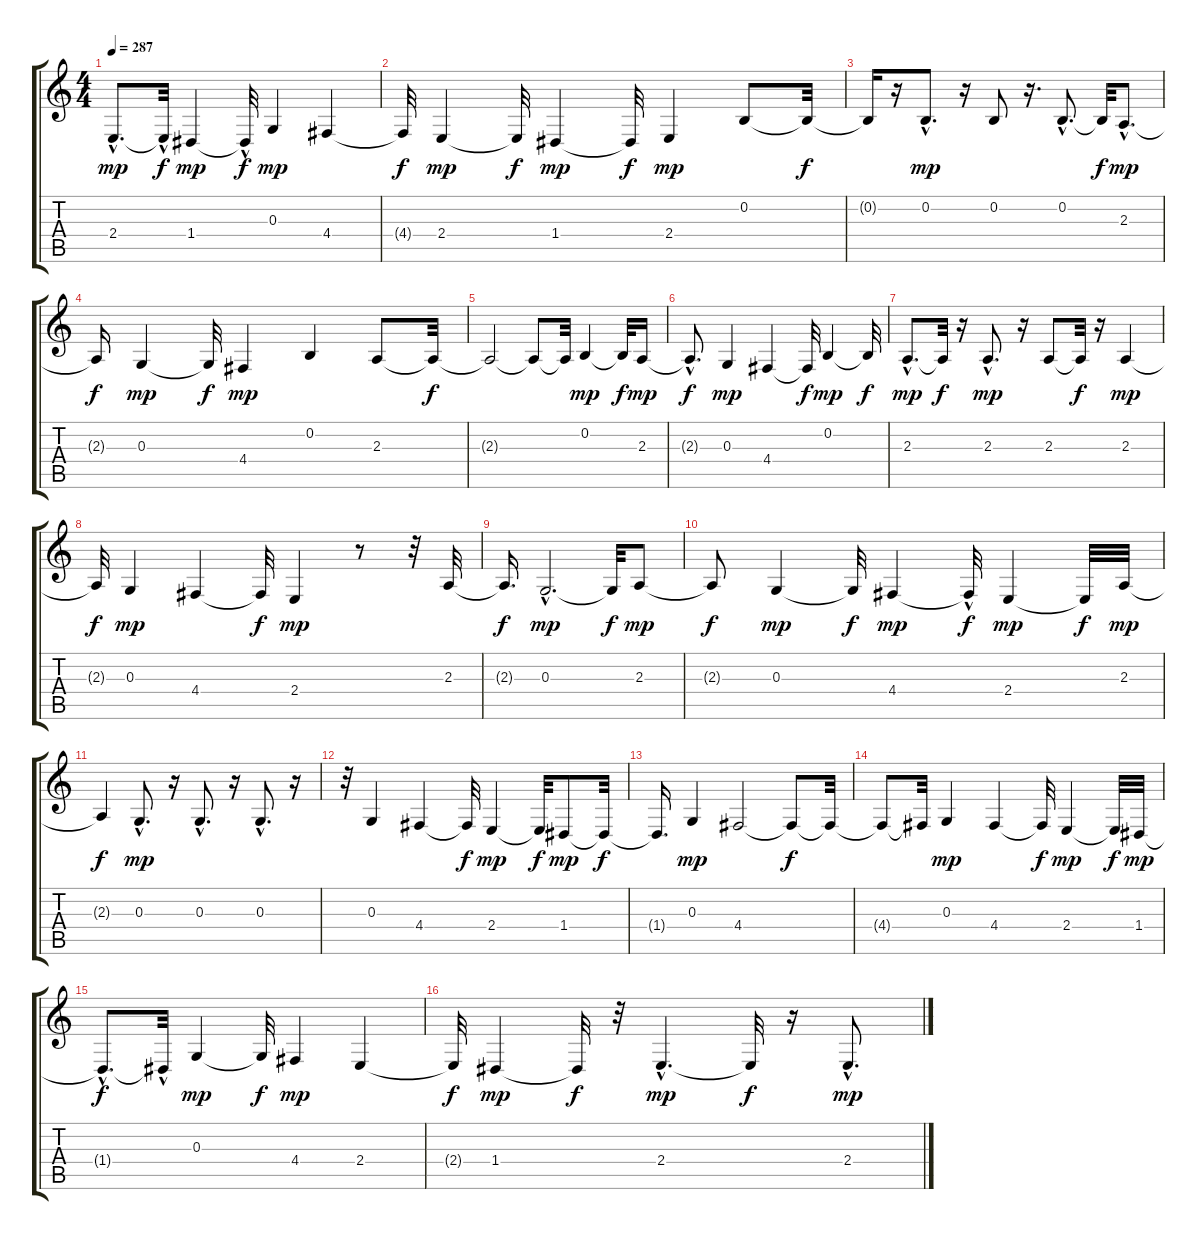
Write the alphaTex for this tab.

\track "" {instrument kalimba}
\staff {score tabs}
\tuning (E4 B3 G3 D3 A2 E2) {hide}
\ts (4 4)
\tempo 287
\clef g2
\ks c
2.4{hac}.8{d dy mp} 2.4{hac t}.32{dy f} 1.4.4{dy mp} 1.4{hac t}.32{dy f} 0.3.4{dy mp} 4.4.4 |
4.4{t}.32{dy f} 2.4.4{dy mp} 2.4{t}.32{dy f} 1.4.4{dy mp} 1.4{t}.32{dy f} 2.4.4{dy mp} 0.2.8 0.2{t}.32{dy f} |
0.2{t}.16 r.16 0.2{hac}.8{d dy mp} r.16 0.2.8 r.16{d} 0.2{hac}.8{d} 0.2{t}.32{dy f} 2.3{hac}.8{d dy mp} |
2.3{t}.16{dy f} 0.3.4{dy mp} 0.3{t}.32{dy f} 4.4.4{dy mp} 0.2.4 2.3.8 2.3{t}.32{dy f} |
2.3{t}.2 2.3{t}.8 2.3{t}.32 0.2.4{dy mp} 0.2{t}.32{dy f} 2.3.16{dy mp} |
2.3{hac t}.8{d dy f} 0.3.4{dy mp} 4.4.4 4.4{t}.32{dy f} 0.2.4{dy mp} 0.2{t}.32{dy f} |
2.3{hac}.8{d dy mp} 2.3{t}.32{dy f} r.16 2.3{hac}.8{d dy mp} r.16 2.3.8 2.3{t}.32{dy f} r.16 2.3.4{dy mp} |
2.3{t}.32{dy f} 0.3.4{dy mp} 4.4.4 4.4{t}.32{dy f} 2.4.4{dy mp} r.8 r.32 2.3.32 |
2.3{t}.16{d dy f} 0.3{hac}.2{d dy mp} 0.3{t}.32{dy f} 2.3.8{dy mp} |
2.3{t}.8{dy f} 0.3.4{dy mp} 0.3{t}.32{dy f} 4.4.4{dy mp} 4.4{hac t}.32{dy f} 2.4.4{dy mp} 2.4{t}.32{dy f} 2.3.32{dy mp} |
2.3{t}.4{dy f} 0.3{hac}.8{d dy mp} r.16 0.3{hac}.8{d} r.16 0.3{hac}.8{d} r.16 |
r.32 0.3.4 4.4.4 4.4{t}.32{dy f} 2.4.4{dy mp} 2.4{t}.32{dy f} 1.4.8{dy mp} 1.4{t}.32{dy f} |
1.4{t}.16{d} 0.3.4{dy mp} 4.4.2 4.4{t}.8{dy f} 4.4{t}.32 |
4.4{t}.8 4.4{t}.32 0.3.4{dy mp} 4.4.4 4.4{t}.32{dy f} 2.4.4{dy mp} 2.4{t}.32{dy f} 1.4.32{dy mp} |
1.4{hac t}.8{d dy f} 1.4{hac t}.32 0.3.4{dy mp} 0.3{t}.32{dy f} 4.4.4{dy mp} 2.4.4 |
2.4{t}.32{dy f} 1.4.4{dy mp} 1.4{t}.32{dy f} r.32 2.4{hac}.4{d dy mp} 2.4{t}.32{dy f} r.16 2.4{hac}.8{d dy mp}
